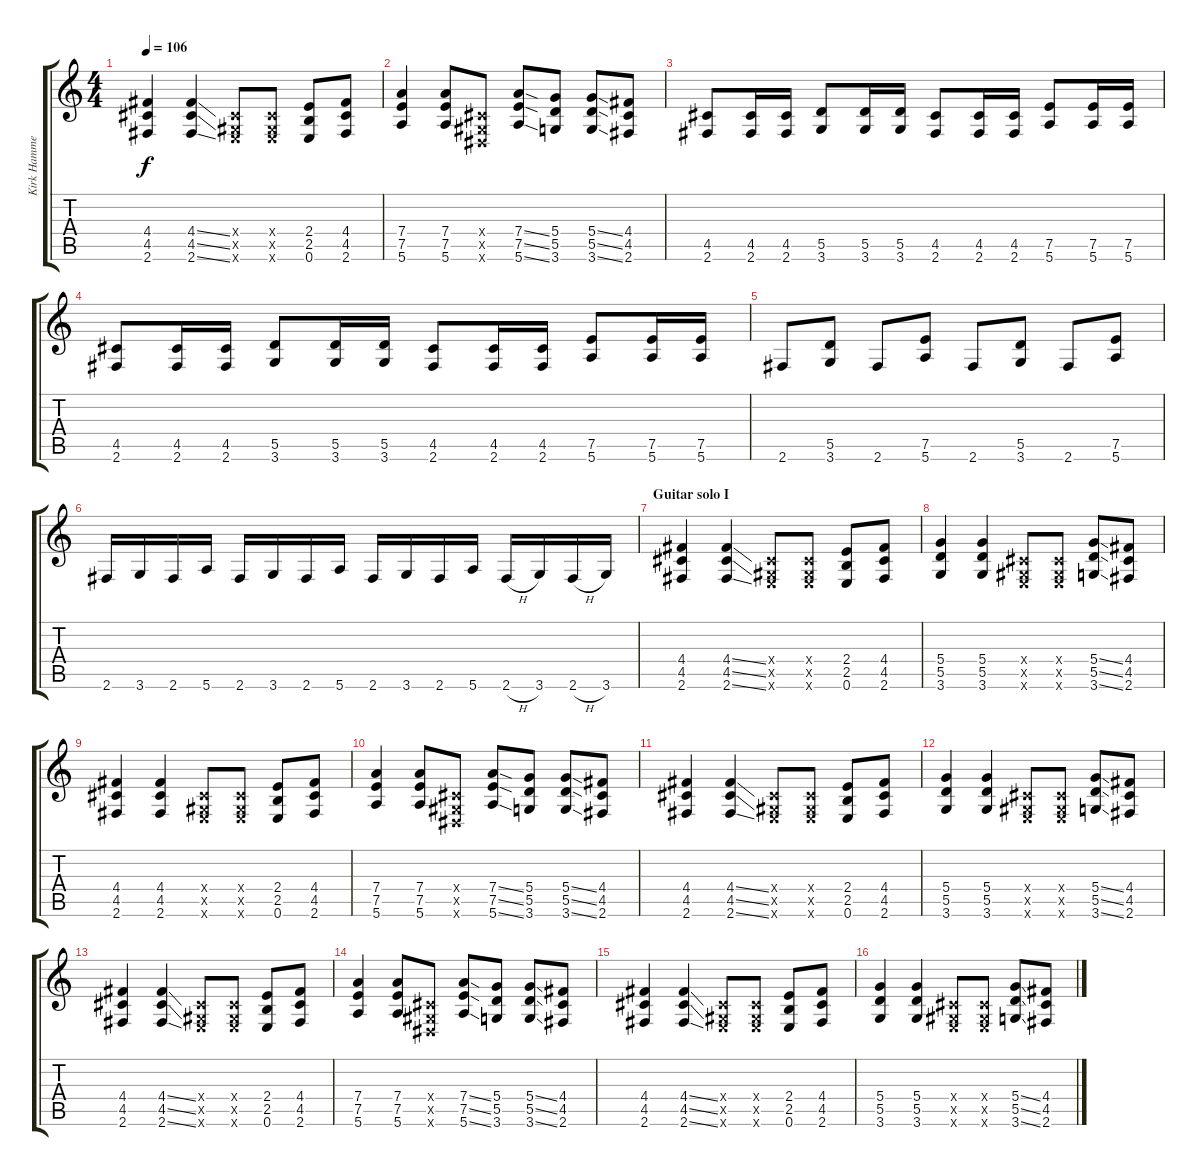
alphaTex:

\track ("Kirk Hammet" "Kirk Hamme") {instrument distortionguitar}
\staff {score tabs}
\tuning (E4 B3 G3 D3 A2 E2) {hide}
\ts (4 4)
\tempo 106
\clef g2
\ks c
(4.4 4.5 2.6).4{dy f} (4.4{ss} 4.5{ss} 2.6{ss}).4 (-1.4{x} -1.5{x} 0.6{x}).8 (-1.4{x} -1.5{x} 0.6{x}).8 (2.4 2.5 0.6).8 (4.4 4.5 2.6).8 |
(7.4 7.5 5.6).4 (7.4 7.5 5.6).8 (-1.4{x} -1.5{x} -1.6{x}).8 (7.4{ss} 7.5{ss} 5.6{ss}).8 (5.4 5.5 3.6).8 (5.4{ss} 5.5{ss} 3.6{ss}).8 (4.4 4.5 2.6).8 |
(4.5 2.6).8 (4.5 2.6).16 (4.5 2.6).16 (5.5 3.6).8 (5.5 3.6).16 (5.5 3.6).16 (4.5 2.6).8 (4.5 2.6).16 (4.5 2.6).16 (7.5 5.6).8 (7.5 5.6).16 (7.5 5.6).16 |
(4.5 2.6).8 (4.5 2.6).16 (4.5 2.6).16 (5.5 3.6).8 (5.5 3.6).16 (5.5 3.6).16 (4.5 2.6).8 (4.5 2.6).16 (4.5 2.6).16 (7.5 5.6).8 (7.5 5.6).16 (7.5 5.6).16 |
2.6.8 (5.5 3.6).8 2.6.8 (7.5 5.6).8 2.6.8 (5.5 3.6).8 2.6.8 (7.5 5.6).8 |
2.6.16 3.6.16 2.6.16 5.6.16 2.6.16 3.6.16 2.6.16 5.6.16 2.6.16 3.6.16 2.6.16 5.6.16 2.6{h}.16 3.6.16 2.6{h}.16 3.6.16 |
\section ("" "Guitar solo I")
(4.4 4.5 2.6).4 (4.4{ss} 4.5{ss} 2.6{ss}).4 (-1.4{x} -1.5{x} 0.6{x}).8 (-1.4{x} -1.5{x} 0.6{x}).8 (2.4 2.5 0.6).8 (4.4 4.5 2.6).8 |
(5.4 5.5 3.6).4 (5.4 5.5 3.6).4 (-1.4{x} -1.5{x} 0.6{x}).8 (-1.4{x} -1.5{x} 0.6{x}).8 (5.4{ss} 5.5{ss} 3.6{ss}).8 (4.4 4.5 2.6).8 |
(4.4 4.5 2.6).4 (4.4 4.5 2.6).4 (-1.4{x} -1.5{x} 0.6{x}).8 (-1.4{x} -1.5{x} 0.6{x}).8 (2.4 2.5 0.6).8 (4.4 4.5 2.6).8 |
(7.4 7.5 5.6).4 (7.4 7.5 5.6).8 (-1.4{x} -1.5{x} -1.6{x}).8 (7.4{ss} 7.5{ss} 5.6{ss}).8 (5.4 5.5 3.6).8 (5.4{ss} 5.5{ss} 3.6{ss}).8 (4.4 4.5 2.6).8 |
(4.4 4.5 2.6).4 (4.4{ss} 4.5{ss} 2.6{ss}).4 (-1.4{x} -1.5{x} 0.6{x}).8 (-1.4{x} -1.5{x} 0.6{x}).8 (2.4 2.5 0.6).8 (4.4 4.5 2.6).8 |
(5.4 5.5 3.6).4 (5.4 5.5 3.6).4 (-1.4{x} -1.5{x} 0.6{x}).8 (-1.4{x} -1.5{x} 0.6{x}).8 (5.4{ss} 5.5{ss} 3.6{ss}).8 (4.4 4.5 2.6).8 |
(4.4 4.5 2.6).4 (4.4{ss} 4.5{ss} 2.6{ss}).4 (-1.4{x} -1.5{x} 0.6{x}).8 (-1.4{x} -1.5{x} 0.6{x}).8 (2.4 2.5 0.6).8 (4.4 4.5 2.6).8 |
(7.4 7.5 5.6).4 (7.4 7.5 5.6).8 (-1.4{x} -1.5{x} -1.6{x}).8 (7.4{ss} 7.5{ss} 5.6{ss}).8 (5.4 5.5 3.6).8 (5.4{ss} 5.5{ss} 3.6{ss}).8 (4.4 4.5 2.6).8 |
(4.4 4.5 2.6).4 (4.4{ss} 4.5{ss} 2.6{ss}).4 (-1.4{x} -1.5{x} 0.6{x}).8 (-1.4{x} -1.5{x} 0.6{x}).8 (2.4 2.5 0.6).8 (4.4 4.5 2.6).8 |
(5.4 5.5 3.6).4 (5.4 5.5 3.6).4 (-1.4{x} -1.5{x} 0.6{x}).8 (-1.4{x} -1.5{x} 0.6{x}).8 (5.4{ss} 5.5{ss} 3.6{ss}).8 (4.4 4.5 2.6).8
